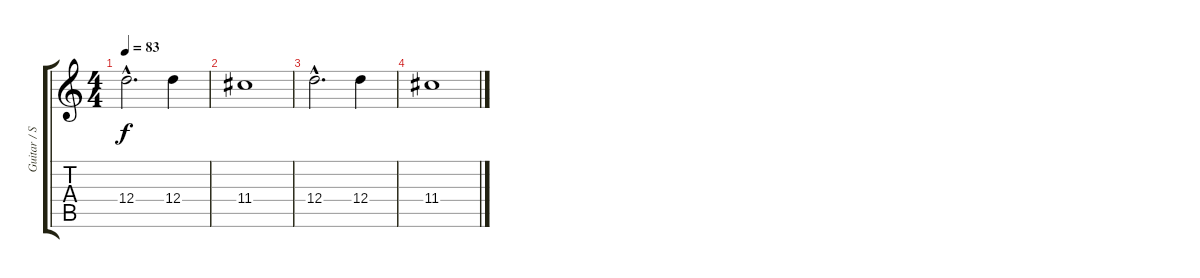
\track ("Guitar / Stef Carpenter" "Guitar / S") {instrument electricguitarjazz}
\staff {score tabs}
\tuning (E4 B3 G3 D3 A2 E2) {hide}
\ts (4 4)
\tempo 83
\clef g2
\ks c
12.4{hac}.2{d dy f volume 3} 12.4.4 |
11.4.1 |
12.4{hac}.2{d volume 0} 12.4.4 |
11.4.1
